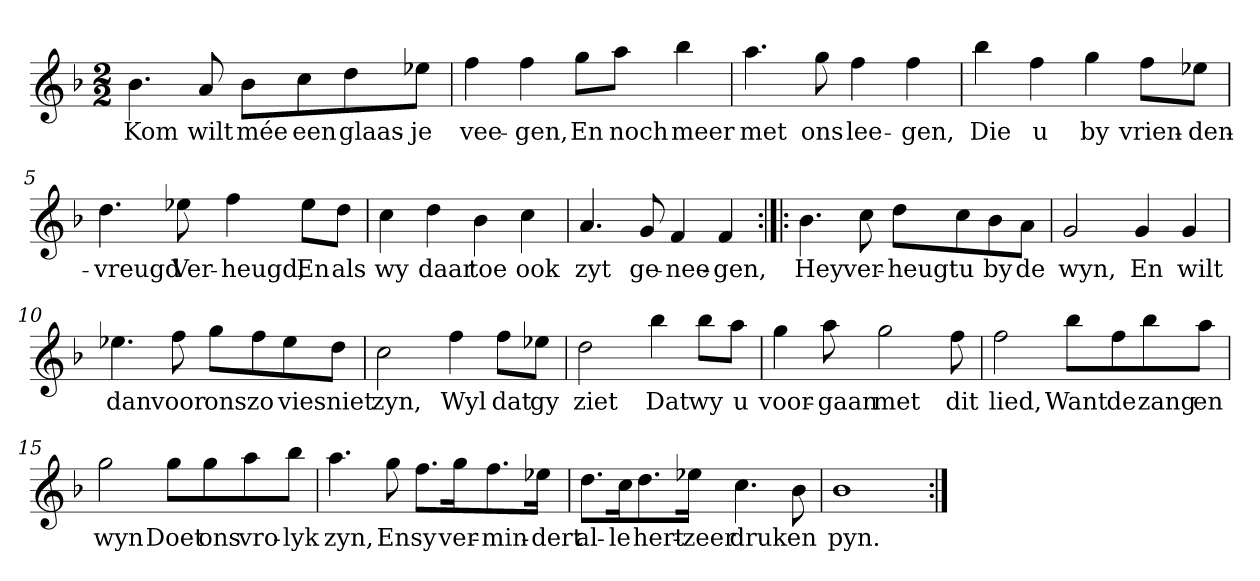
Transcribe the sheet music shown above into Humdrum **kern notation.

**kern	**text
*part1	*part1
*staff1	*staff1
*clefG2	*
*k[b-]	*
*B-:lyd	*
*M2/2	*
*MM120	*
=1	=1
4.b-	Kom
8a	wilt
8b-\L	mée
8cc\	een
8dd\	glaas-
8ee-X\J	-je
=2	=2
4ff	vee-
4ff	-gen,
8gg\L	En
8aa\J	noch
4bb-	meer
=3	=3
4.aa	met
8gg	ons
4ff	lee-
4ff	-gen,
=4	=4
4bb-	Die
4ff	u
4gg	by
8ff\L	vrien-
8ee-X\J	-den-
=5	=5
4.dd	-vreugd
8ee-X	Ver-
4ff	-heugd,
8ee-\L	En
8dd\J	als
=6	=6
4cc	wy
4dd	daar
4b-	toe
4cc	ook
=7	=7
4.a	zyt
8g	ge-
4f	-nee-
4f	-gen,
=8:|!|:	=8:|!|:
4.b-	Hey
8cc	ver-
8dd\L	-heugt
8cc\	u
8b-\	by
8a\J	de
=9	=9
2g	wyn,
4g	En
4g	wilt
=10	=10
4.ee-X	dan
8ff	voor
8gg\L	ons
8ff\	zo
8ee-\	vies
8dd\J	niet
=11	=11
2cc	zyn,
4ff	Wyl
8ff\L	dat
8ee-X\J	gy
=12	=12
2dd	ziet
4bb-	Dat
8bb-\L	wy
8aa\J	u
=13	=13
4gg	voor-
8aa	-gaan
2gg	met
8ff	dit
=14	=14
2ff	lied,
8bb-\L	Want
8ff\	de
8bb-\	zang
8aa\J	en
=15	=15
2gg	wyn
8gg\L	Doet
8gg\	ons
8aa\	vro-
8bb-\J	-lyk
=16	=16
4.aa	zyn,
8gg	En
8.ff\L	sy
16gg\K	ver-
8.ff\	-min-
16ee-X\Jk	-dert
=17	=17
8.dd\L	al-
16cc\K	-le
8.dd\	hert-
16ee-X\Jk	-zeer
4.cc	druk
8b-	en
=18	=18
1b-	pyn.
=:|!	=:|!
*-	*-
